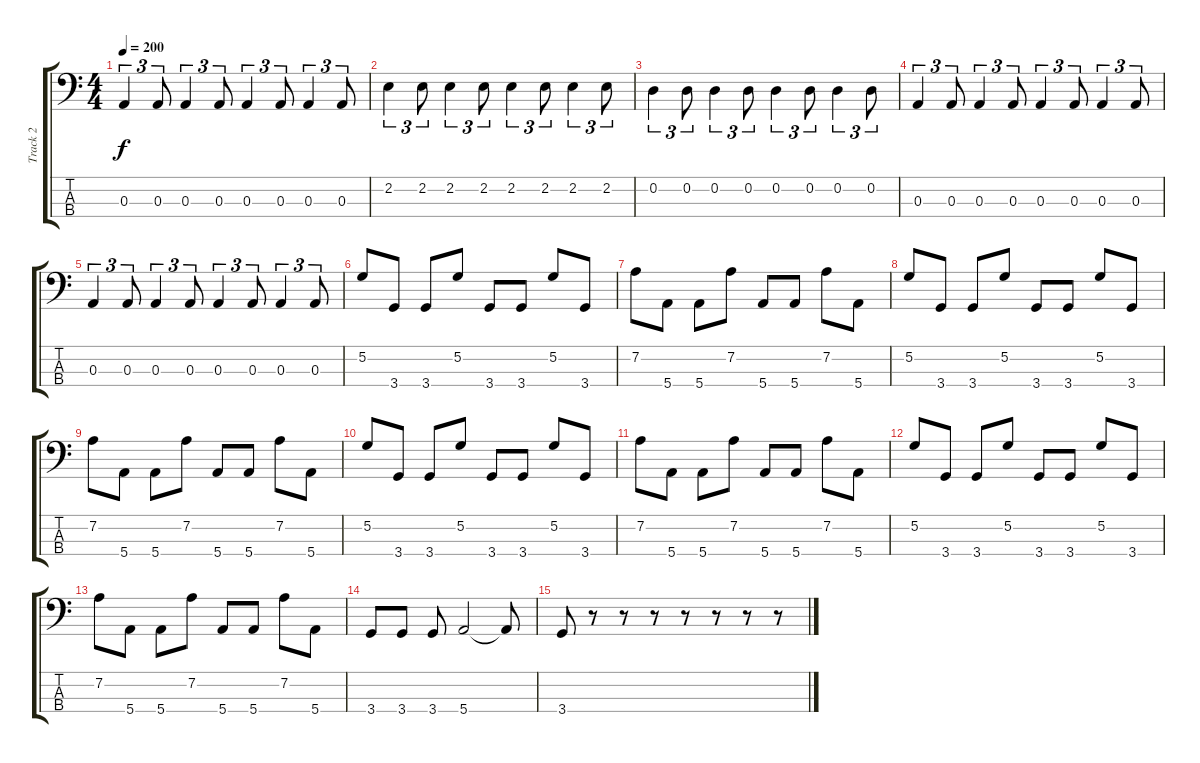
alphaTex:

\track ("Track 2" "Track 2") {instrument electricbasspick}
\staff {score tabs}
\tuning (G2 D2 A1 E1) {hide}
\ts (4 4)
\tempo 200
\clef f4
\ks c
0.3.4{tu (3 2) dy f} 0.3.8{tu (3 2)} 0.3.4{tu (3 2)} 0.3.8{tu (3 2)} 0.3.4{tu (3 2)} 0.3.8{tu (3 2)} 0.3.4{tu (3 2)} 0.3.8{tu (3 2)} |
2.2.4{tu (3 2)} 2.2.8{tu (3 2)} 2.2.4{tu (3 2)} 2.2.8{tu (3 2)} 2.2.4{tu (3 2)} 2.2.8{tu (3 2)} 2.2.4{tu (3 2)} 2.2.8{tu (3 2)} |
0.2.4{tu (3 2)} 0.2.8{tu (3 2)} 0.2.4{tu (3 2)} 0.2.8{tu (3 2)} 0.2.4{tu (3 2)} 0.2.8{tu (3 2)} 0.2.4{tu (3 2)} 0.2.8{tu (3 2)} |
0.3.4{tu (3 2)} 0.3.8{tu (3 2)} 0.3.4{tu (3 2)} 0.3.8{tu (3 2)} 0.3.4{tu (3 2)} 0.3.8{tu (3 2)} 0.3.4{tu (3 2)} 0.3.8{tu (3 2)} |
0.3.4{tu (3 2)} 0.3.8{tu (3 2)} 0.3.4{tu (3 2)} 0.3.8{tu (3 2)} 0.3.4{tu (3 2)} 0.3.8{tu (3 2)} 0.3.4{tu (3 2)} 0.3.8{tu (3 2)} |
5.2.8 3.4.8 3.4.8 5.2.8 3.4.8 3.4.8 5.2.8 3.4.8 |
7.2.8 5.4.8 5.4.8 7.2.8 5.4.8 5.4.8 7.2.8 5.4.8 |
5.2.8 3.4.8 3.4.8 5.2.8 3.4.8 3.4.8 5.2.8 3.4.8 |
7.2.8 5.4.8 5.4.8 7.2.8 5.4.8 5.4.8 7.2.8 5.4.8 |
5.2.8 3.4.8 3.4.8 5.2.8 3.4.8 3.4.8 5.2.8 3.4.8 |
7.2.8 5.4.8 5.4.8 7.2.8 5.4.8 5.4.8 7.2.8 5.4.8 |
5.2.8 3.4.8 3.4.8 5.2.8 3.4.8 3.4.8 5.2.8 3.4.8 |
7.2.8 5.4.8 5.4.8 7.2.8 5.4.8 5.4.8 7.2.8 5.4.8 |
3.4.8 3.4.8 3.4.8 5.4.2 5.4{t}.8 |
3.4.8 r.8 r.8 r.8 r.8 r.8 r.8 r.8
